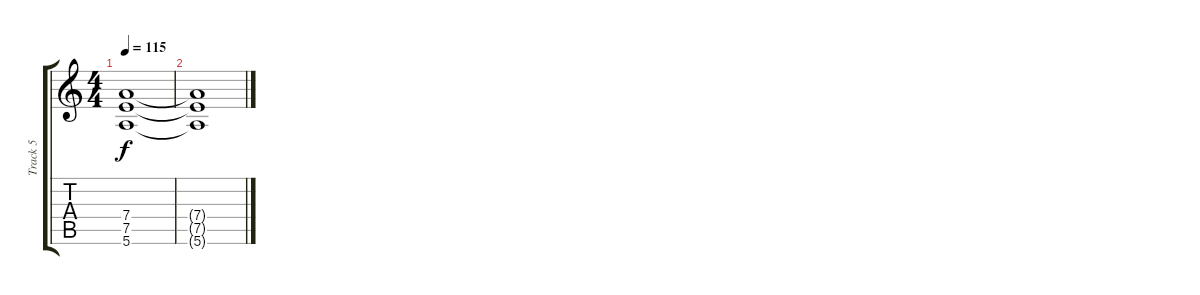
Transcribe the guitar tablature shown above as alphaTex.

\track ("Track 5" "Track 5") {instrument distortionguitar}
\staff {score tabs}
\tuning (E4 B3 G3 D3 A2 E2) {hide}
\ts (4 4)
\tempo 115
\clef g2
\ks c
(7.4 7.5 5.6).1{dy f} |
(7.4{t} 7.5{t} 5.6{t}).1
